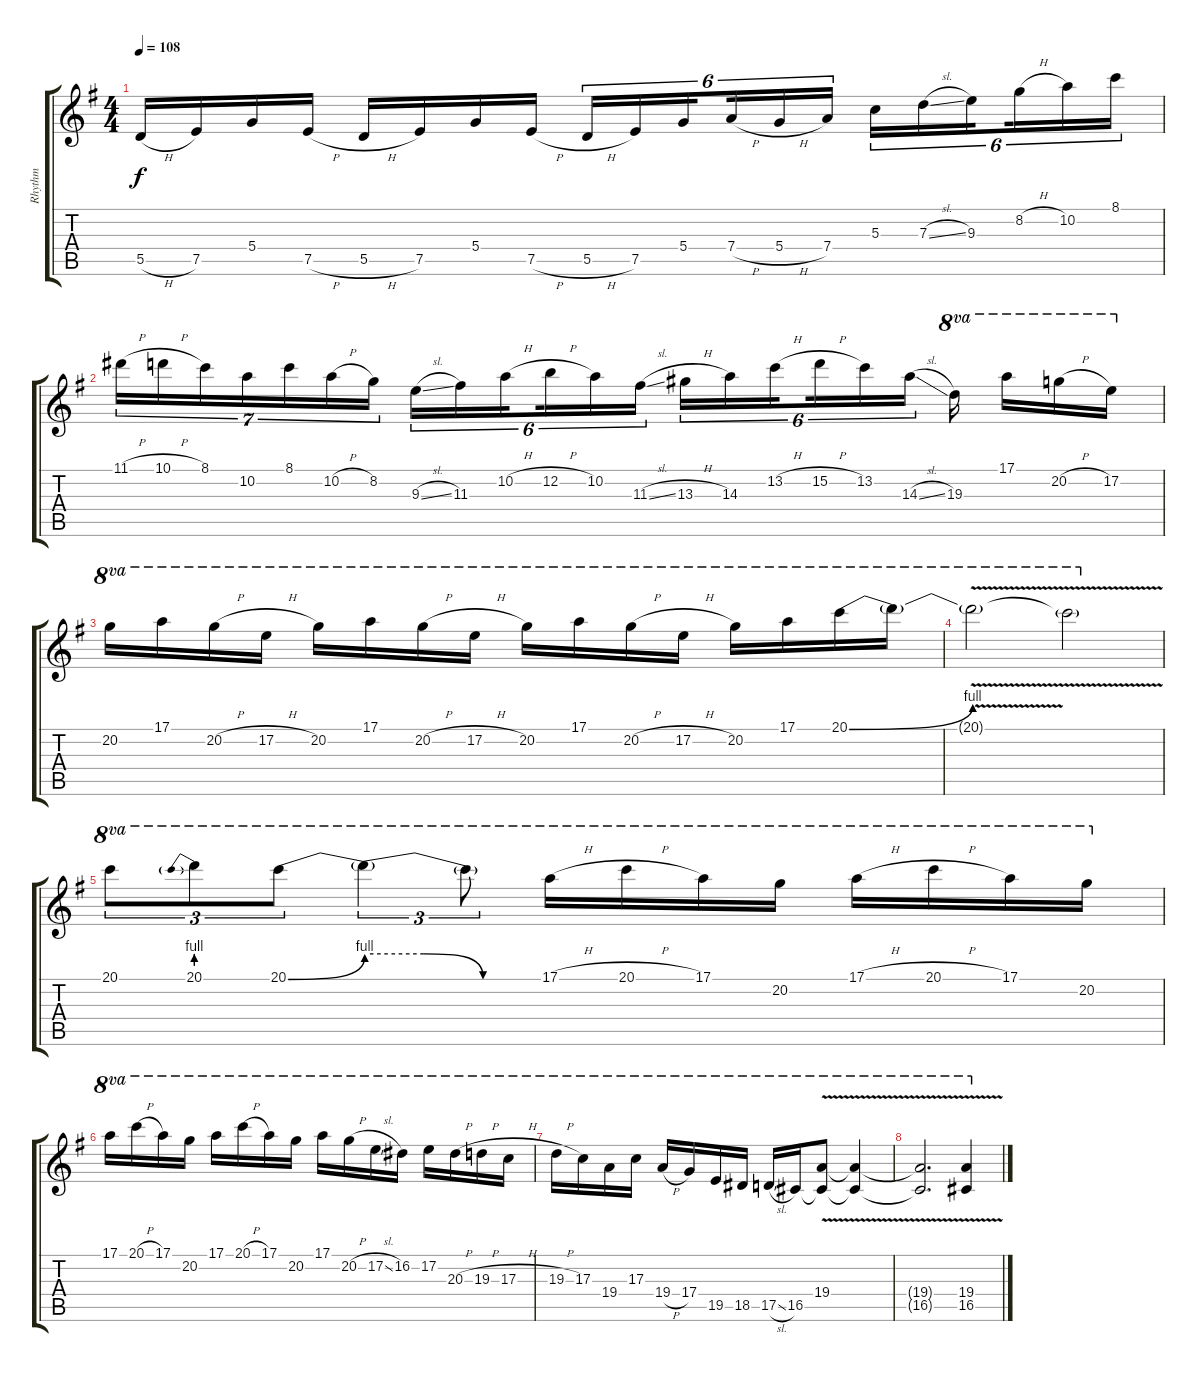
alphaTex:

\track ("Rhythm" "Rhythm") {instrument distortionguitar}
\staff {score tabs}
\tuning (E4 B3 G3 D3 A2 E2) {hide}
\ts (4 4)
\tempo 108
\clef g2
\ks g
5.5{h}.16{dy f} 7.5.16 5.4.16 7.5{h}.16 5.5{h}.16 7.5.16 5.4.16 7.5{h}.16 5.5{h}.16{tu (6 4)} 7.5.16{tu (6 4)} 5.4.16{tu (6 4) beam splitsecondary} 7.4{h}.16{tu (6 4)} 5.4{h}.16{tu (6 4)} 7.4.16{tu (6 4)} 5.3.16{tu (6 4)} 7.3{sl}.16{tu (6 4)} 9.3.16{tu (6 4) beam splitsecondary} 8.2{h}.16{tu (6 4)} 10.2.16{tu (6 4)} 8.1.16{tu (6 4)} |
11.1{h}.16{tu (7 4)} 10.1{h}.16{tu (7 4)} 8.1.16{tu (7 4)} 10.2.16{tu (7 4)} 8.1.16{tu (7 4)} 10.2{h}.16{tu (7 4)} 8.2.16{tu (7 4)} 9.3{sl}.16{tu (6 4)} 11.3.16{tu (6 4)} 10.2{h}.16{tu (6 4) beam splitsecondary} 12.2{h}.16{tu (6 4)} 10.2.16{tu (6 4)} 11.3{sl}.16{tu (6 4)} 13.3{h}.16{tu (6 4)} 14.3.16{tu (6 4)} 13.2{h}.16{tu (6 4) beam splitsecondary} 15.2{h}.16{tu (6 4)} 13.2.16{tu (6 4)} 14.3{sl}.16{tu (6 4)} 19.3.16{ot 8va} 17.1.16{ot 8va} 20.2{h}.16{ot 8va} 17.2.16{ot 8va} |
20.2.16{ot 8va} 17.1.16{ot 8va} 20.2{h}.16{ot 8va} 17.2{h}.16{ot 8va} 20.2.16{ot 8va} 17.1.16{ot 8va} 20.2{h}.16{ot 8va} 17.2{h}.16{ot 8va} 20.2.16{ot 8va} 17.1.16{ot 8va} 20.2{h}.16{ot 8va} 17.2{h}.16{ot 8va} 20.2.16{ot 8va} 17.1.16{ot 8va} 20.1{be (bend 0 0 60 4)}.16{ot 8va} 20.1{t}.16{ot 8va} |
20.1{v t}.2{ot 8va} 20.1{v t}.2{ot 8va} |
20.1.8{tu (3 2) ot 8va} 20.1{be (prebend 0 4 60 4)}.8{tu (3 2) ot 8va} 20.1{be (bend 0 0 60 4)}.8{tu (3 2) ot 8va} 20.1{be (custom 0 4 20 4 40 0 60 0) t}.4{tu (3 2) ot 8va} 20.1{t}.8{tu (3 2) ot 8va} 17.1{h}.16{ot 8va} 20.1{h}.16{ot 8va} 17.1.16{ot 8va} 20.2.16{ot 8va} 17.1{h}.16{ot 8va} 20.1{h}.16{ot 8va} 17.1.16{ot 8va} 20.2.16{ot 8va} |
17.1.16{ot 8va} 20.1{h}.16{ot 8va} 17.1.16{ot 8va} 20.2.16{ot 8va} 17.1.16{ot 8va} 20.1{h}.16{ot 8va} 17.1.16{ot 8va} 20.2.16{ot 8va} 17.1.16{ot 8va} 20.2{h}.16{ot 8va} 17.2{sl}.16{ot 8va} 16.2.16{ot 8va} 17.2.16{ot 8va} 20.3{h}.16{ot 8va} 19.3{h}.16{ot 8va} 17.3{h}.16{ot 8va} |
19.3{h}.16{ot 8va} 17.3.16{ot 8va} 19.4.16{ot 8va} 17.3.16{ot 8va} 19.4{h}.16{ot 8va} 17.4.16{ot 8va} 19.5.16{ot 8va} 18.5.16{ot 8va} 17.5{sl}.16{ot 8va} 16.5.16{ot 8va} (19.4{v} 16.5{v t}).8{ot 8va} (19.4{v t} 16.5{v t}).4{ot 8va} |
(19.4{v t} 16.5{v t}).2{d ot 8va} (19.4{v} 16.5{v}).4{ot 8va}
